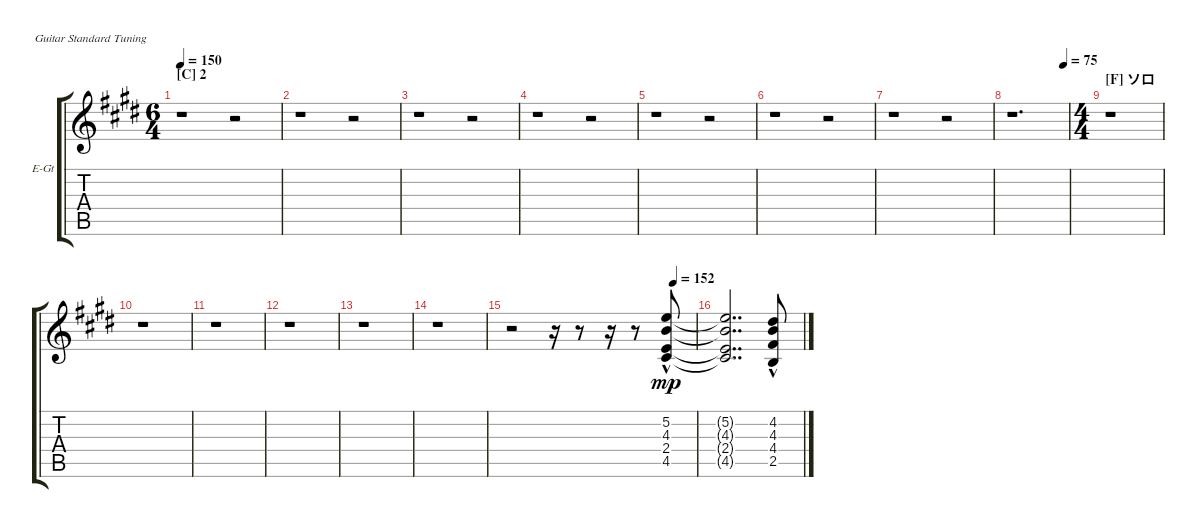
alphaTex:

\bracketExtendMode groupsimilarinstruments
\firstSystemTrackNameOrientation horizontal
\otherSystemsTrackNameOrientation horizontal
\track ("Nobuo Delay" "E-Gt") {instrument overdrivenguitar}
\staff {score tabs}
\tuning (E4 B3 G3 D3 A2 E2)
\ts (6 4)
\section ("C" "2")
\tempo 150
\clef g2
\ks e
r.1{dy mf} r.2 |
r.1 r.2 |
r.1 r.2 |
r.1 r.2 |
r.1 r.2 |
r.1 r.2 |
r.1 r.2 |
\tempo (75 0.922374)
r.1{d} |
\ts (4 4)
\section ("F" "ソロ")
r.1 |
r.1 |
r.1 |
r.1 |
r.1 |
r.1 |
\tempo (152 0.88125)
r.2 r.16 r.8 r.16 r.8 (4.5{hac} 2.4{hac} 4.3{hac} 5.2{hac}).8{dy mp} |
(4.5{t} 2.4{t} 4.3{t} 5.2{t}).2{dd} (2.5{hac} 4.4{hac} 4.3{hac} 4.2{hac}).8
